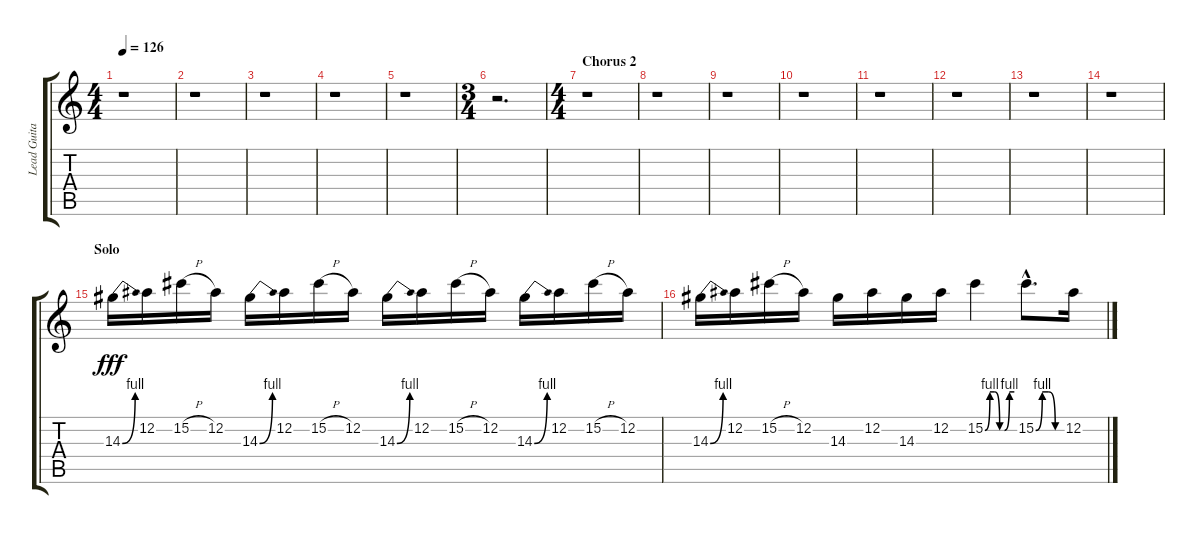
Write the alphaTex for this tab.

\track ("Lead Guitar" "Lead Guita") {instrument overdrivenguitar}
\staff {score tabs}
\tuning (Eb4 Bb3 Gb3 Db3 Ab2 Eb2) {hide}
\ts (4 4)
\tempo 126
\clef g2
\ks c
r.1{dy f} |
r.1 |
r.1 |
r.1 |
r.1 |
\ts (3 4)
r.2{d} |
\ts (4 4)
\section ("" "Chorus 2")
r.1 |
r.1 |
r.1 |
r.1 |
r.1 |
r.1 |
r.1 |
r.1 |
\section ("" "Solo")
14.3{be (bend 0 0 60 4)}.16{dy fff} 12.2.16 15.2{h}.16 12.2.16 14.3{be (bend 0 0 60 4)}.16 12.2.16 15.2{h}.16 12.2.16 14.3{be (bend 0 0 60 4)}.16 12.2.16 15.2{h}.16 12.2.16 14.3{be (bend 0 0 60 4)}.16 12.2.16 15.2{h}.16 12.2.16 |
14.3{be (bend 0 0 60 4)}.16 12.2.16 15.2{h}.16 12.2.16 14.3.16 12.2.16 14.3.16 12.2.16 15.2{be (custom 0 0 10 4 20 4 30 0 40 0 50 4 60 4)}.4 15.2{be (custom 0 0 15 4 30 4 45 0 60 0) hac}.8{d} 12.2.16
